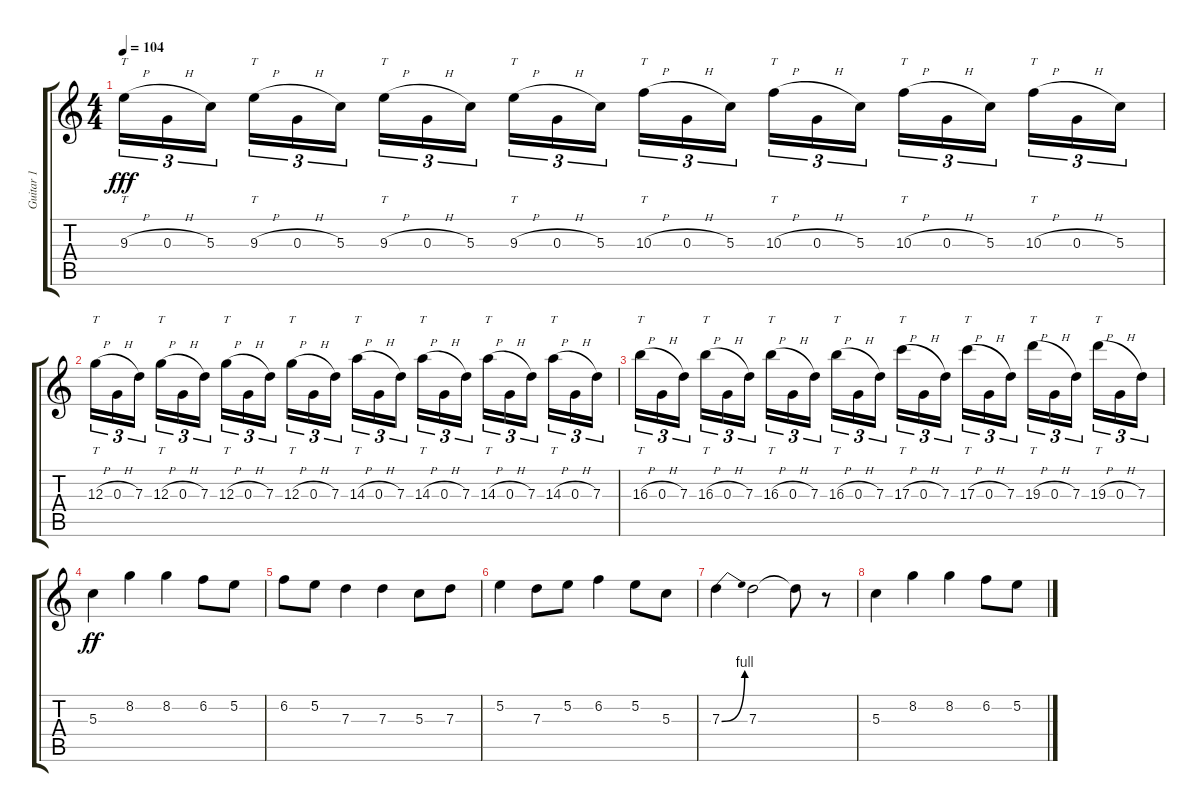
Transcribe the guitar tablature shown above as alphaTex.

\track ("Guitar 1" "Guitar 1") {instrument distortionguitar}
\staff {score tabs}
\tuning (E4 B3 G3 D3 A2 E2) {hide}
\ts (4 4)
\tempo 104
\clef g2
\ks c
9.3{h}.16{tt tu (3 2) dy fff} 0.3{h}.16{tu (3 2)} 5.3.16{tu (3 2) beam splitsecondary} 9.3{h}.16{tt tu (3 2)} 0.3{h}.16{tu (3 2)} 5.3.16{tu (3 2)} 9.3{h}.16{tt tu (3 2)} 0.3{h}.16{tu (3 2)} 5.3.16{tu (3 2) beam splitsecondary} 9.3{h}.16{tt tu (3 2)} 0.3{h}.16{tu (3 2)} 5.3.16{tu (3 2)} 10.3{h}.16{tt tu (3 2)} 0.3{h}.16{tu (3 2)} 5.3.16{tu (3 2) beam splitsecondary} 10.3{h}.16{tt tu (3 2)} 0.3{h}.16{tu (3 2)} 5.3.16{tu (3 2)} 10.3{h}.16{tt tu (3 2)} 0.3{h}.16{tu (3 2)} 5.3.16{tu (3 2) beam splitsecondary} 10.3{h}.16{tt tu (3 2)} 0.3{h}.16{tu (3 2)} 5.3.16{tu (3 2)} |
12.3{h}.16{tt tu (3 2)} 0.3{h}.16{tu (3 2)} 7.3.16{tu (3 2) beam splitsecondary} 12.3{h}.16{tt tu (3 2)} 0.3{h}.16{tu (3 2)} 7.3.16{tu (3 2)} 12.3{h}.16{tt tu (3 2)} 0.3{h}.16{tu (3 2)} 7.3.16{tu (3 2) beam splitsecondary} 12.3{h}.16{tt tu (3 2)} 0.3{h}.16{tu (3 2)} 7.3.16{tu (3 2)} 14.3{h}.16{tt tu (3 2)} 0.3{h}.16{tu (3 2)} 7.3.16{tu (3 2) beam splitsecondary} 14.3{h}.16{tt tu (3 2)} 0.3{h}.16{tu (3 2)} 7.3.16{tu (3 2)} 14.3{h}.16{tt tu (3 2)} 0.3{h}.16{tu (3 2)} 7.3.16{tu (3 2) beam splitsecondary} 14.3{h}.16{tt tu (3 2)} 0.3{h}.16{tu (3 2)} 7.3.16{tu (3 2)} |
16.3{h}.16{tt tu (3 2)} 0.3{h}.16{tu (3 2)} 7.3.16{tu (3 2) beam splitsecondary} 16.3{h}.16{tt tu (3 2)} 0.3{h}.16{tu (3 2)} 7.3.16{tu (3 2)} 16.3{h}.16{tt tu (3 2)} 0.3{h}.16{tu (3 2)} 7.3.16{tu (3 2) beam splitsecondary} 16.3{h}.16{tt tu (3 2)} 0.3{h}.16{tu (3 2)} 7.3.16{tu (3 2)} 17.3{h}.16{tt tu (3 2)} 0.3{h}.16{tu (3 2)} 7.3.16{tu (3 2) beam splitsecondary} 17.3{h}.16{tt tu (3 2)} 0.3{h}.16{tu (3 2)} 7.3.16{tu (3 2)} 19.3{h}.16{tt tu (3 2)} 0.3{h}.16{tu (3 2)} 7.3.16{tu (3 2) beam splitsecondary} 19.3{h}.16{tt tu (3 2)} 0.3{h}.16{tu (3 2)} 7.3.16{tu (3 2)} |
5.3.4{dy ff} 8.2.4 8.2.4 6.2.8 5.2.8 |
6.2.8 5.2.8 7.3.4 7.3.4 5.3.8 7.3.8 |
5.2.4 7.3.8 5.2.8 6.2.4 5.2.8 5.3.8 |
7.3{be (bend 0 0 60 4)}.4 7.3.2 7.3{t}.8 r.8 |
5.3.4 8.2.4 8.2.4 6.2.8 5.2.8
